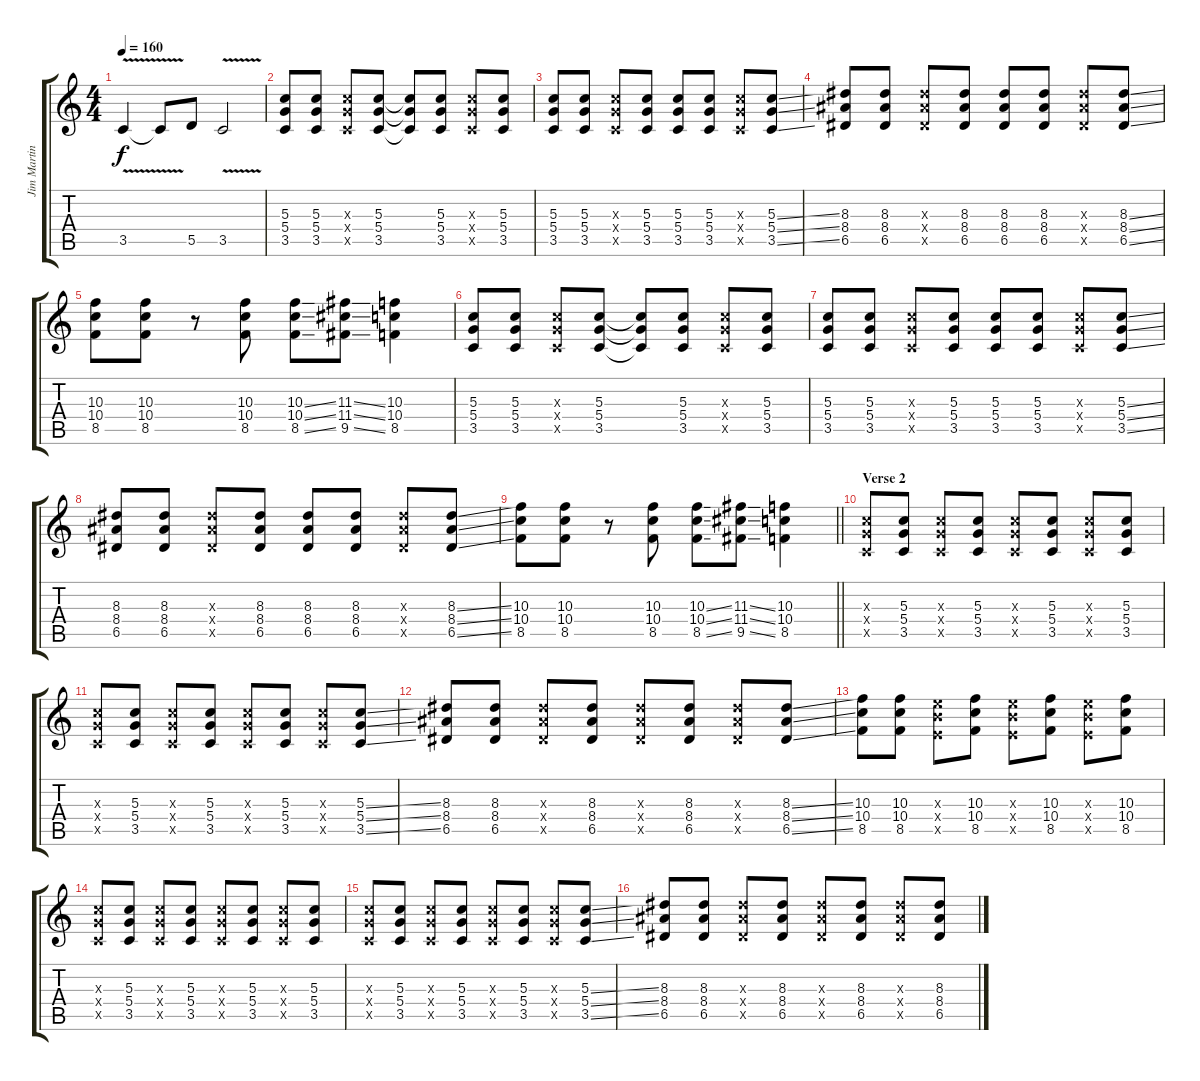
\track ("Jim Martin - Guitar" "Jim Martin") {instrument distortionguitar}
\staff {score tabs}
\tuning (E4 B3 G3 D3 A2 E2) {hide}
\ts (4 4)
\tempo 160
\clef g2
\ks c
3.5{v}.4{dy f} 3.5{t}.8 5.5.8 3.5{v}.2 |
(5.3 5.4 3.5).8 (5.3 5.4 3.5).8 (5.3{x} 5.4{x} 3.5{x}).8 (5.3 5.4 3.5).8 (5.3{t} 5.4{t} 3.5{t}).8 (5.3 5.4 3.5).8 (5.3{x} 5.4{x} 3.5{x}).8 (5.3 5.4 3.5).8 |
(5.3 5.4 3.5).8 (5.3 5.4 3.5).8 (5.3{x} 5.4{x} 3.5{x}).8 (5.3 5.4 3.5).8 (5.3 5.4 3.5).8 (5.3 5.4 3.5).8 (5.3{x} 5.4{x} 3.5{x}).8 (5.3{ss} 5.4{ss} 3.5{ss}).8 |
(8.3 8.4 6.5).8 (8.3 8.4 6.5).8 (8.3{x} 8.4{x} 6.5{x}).8 (8.3 8.4 6.5).8 (8.3 8.4 6.5).8 (8.3 8.4 6.5).8 (8.3{x} 8.4{x} 6.5{x}).8 (8.3{ss} 8.4{ss} 6.5{ss}).8 |
(10.3 10.4 8.5).8 (10.3 10.4 8.5).8 r.8 (10.3 10.4 8.5).8 (10.3{ss} 10.4{ss} 8.5{ss}).8 (11.3{ss} 11.4{ss} 9.5{ss}).8 (10.3 10.4 8.5).4 |
(5.3 5.4 3.5).8 (5.3 5.4 3.5).8 (5.3{x} 5.4{x} 3.5{x}).8 (5.3 5.4 3.5).8 (5.3{t} 5.4{t} 3.5{t}).8 (5.3 5.4 3.5).8 (5.3{x} 5.4{x} 3.5{x}).8 (5.3 5.4 3.5).8 |
(5.3 5.4 3.5).8 (5.3 5.4 3.5).8 (5.3{x} 5.4{x} 3.5{x}).8 (5.3 5.4 3.5).8 (5.3 5.4 3.5).8 (5.3 5.4 3.5).8 (5.3{x} 5.4{x} 3.5{x}).8 (5.3{ss} 5.4{ss} 3.5{ss}).8 |
(8.3 8.4 6.5).8 (8.3 8.4 6.5).8 (8.3{x} 8.4{x} 6.5{x}).8 (8.3 8.4 6.5).8 (8.3 8.4 6.5).8 (8.3 8.4 6.5).8 (8.3{x} 8.4{x} 6.5{x}).8 (8.3{ss} 8.4{ss} 6.5{ss}).8 |
\barLineRight lightlight
(10.3 10.4 8.5).8 (10.3 10.4 8.5).8 r.8 (10.3 10.4 8.5).8 (10.3{ss} 10.4{ss} 8.5{ss}).8 (11.3{ss} 11.4{ss} 9.5{ss}).8 (10.3 10.4 8.5).4 |
\section ("" "Verse 2")
(5.3{x} 5.4{x} 3.5{x}).8 (5.3 5.4 3.5).8 (5.3{x} 5.4{x} 3.5{x}).8 (5.3 5.4 3.5).8 (5.3{x} 5.4{x} 3.5{x}).8 (5.3 5.4 3.5).8 (5.3{x} 5.4{x} 3.5{x}).8 (5.3 5.4 3.5).8 |
(5.3{x} 5.4{x} 3.5{x}).8 (5.3 5.4 3.5).8 (5.3{x} 5.4{x} 3.5{x}).8 (5.3 5.4 3.5).8 (5.3{x} 5.4{x} 3.5{x}).8 (5.3 5.4 3.5).8 (5.3{x} 5.4{x} 3.5{x}).8 (5.3{ss} 5.4{ss} 3.5{ss}).8 |
(8.3 8.4 6.5).8 (8.3 8.4 6.5).8 (8.3{x} 8.4{x} 6.5{x}).8 (8.3 8.4 6.5).8 (8.3{x} 8.4{x} 6.5{x}).8 (8.3 8.4 6.5).8 (8.3{x} 8.4{x} 6.5{x}).8 (8.3{ss} 8.4{ss} 6.5{ss}).8 |
(10.3 10.4 8.5).8 (10.3 10.4 8.5).8 (9.3{x} 9.4{x} 7.5{x}).8 (10.3 10.4 8.5).8 (9.3{x} 9.4{x} 7.5{x}).8 (10.3 10.4 8.5).8 (9.3{x} 9.4{x} 7.5{x}).8 (10.3 10.4 8.5).8 |
(5.3{x} 5.4{x} 3.5{x}).8 (5.3 5.4 3.5).8 (5.3{x} 5.4{x} 3.5{x}).8 (5.3 5.4 3.5).8 (5.3{x} 5.4{x} 3.5{x}).8 (5.3 5.4 3.5).8 (5.3{x} 5.4{x} 3.5{x}).8 (5.3 5.4 3.5).8 |
(5.3{x} 5.4{x} 3.5{x}).8 (5.3 5.4 3.5).8 (5.3{x} 5.4{x} 3.5{x}).8 (5.3 5.4 3.5).8 (5.3{x} 5.4{x} 3.5{x}).8 (5.3 5.4 3.5).8 (5.3{x} 5.4{x} 3.5{x}).8 (5.3{ss} 5.4{ss} 3.5{ss}).8 |
(8.3 8.4 6.5).8 (8.3 8.4 6.5).8 (8.3{x} 8.4{x} 6.5{x}).8 (8.3 8.4 6.5).8 (8.3{x} 8.4{x} 6.5{x}).8 (8.3 8.4 6.5).8 (8.3{x} 8.4{x} 6.5{x}).8 (8.3{ss} 8.4{ss} 6.5{ss}).8
